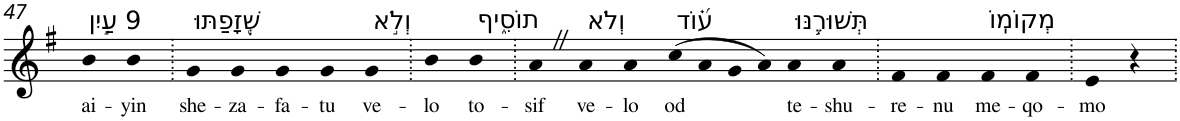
**kern	**text
*part1	*part1
*staff1	*staff1
*I"Piano	*
*I'Pno	*
!!LO:PB:g=z
*clefG2	*
*k[f#]	*
*G:	*
=47	=47
!LO:TX:a:t=9 עַ֣יִן	!
!	!LO:LY:b
4b	ai-
!	!LO:LY:b
4b	-yin
=48.	=48.
!LO:TX:a:t=שְׁ֭זָפַתּוּ	!
!	!LO:LY:b
4g	she-
!	!LO:LY:b
4g	-za-
!	!LO:LY:b
4g	-fa-
!	!LO:LY:b
4g	-tu
!LO:TX:a:t=וְלֹ֣א	!
!	!LO:LY:b
4g	ve-
=49.	=49.
!	!LO:LY:b
4b	-lo
!LO:TX:a:t=תוֹסִ֑יף	!
!	!LO:LY:b
4b	to-
=50.	=50.
!	!LO:LY:b
4aZ	-sif
!LO:TX:a:t=וְלֹא	!
!	!LO:LY:b
4a	ve-
!	!LO:LY:b
4a	-lo
!LO:TX:a:t=ע֝֗וֹד	!
!	!LO:LY:b
(8cc	od
8a	.
8g	.
8a)	.
!LO:TX:a:t=תְּשׁוּרֶ֥נּוּ	!
!	!LO:LY:b
4a	te-
!	!LO:LY:b
4a	-shu-
=51.	=51.
!	!LO:LY:b
4f#	-re-
!	!LO:LY:b
4f#	-nu
!LO:TX:a:t=מְקוֹמֽוֹ	!
!	!LO:LY:b
4f#	me-
!	!LO:LY:b
4f#	-qo-
=52.	=52.
!	!LO:LY:b
4e	-mo
4r	.
=.	=.
*-	*-
